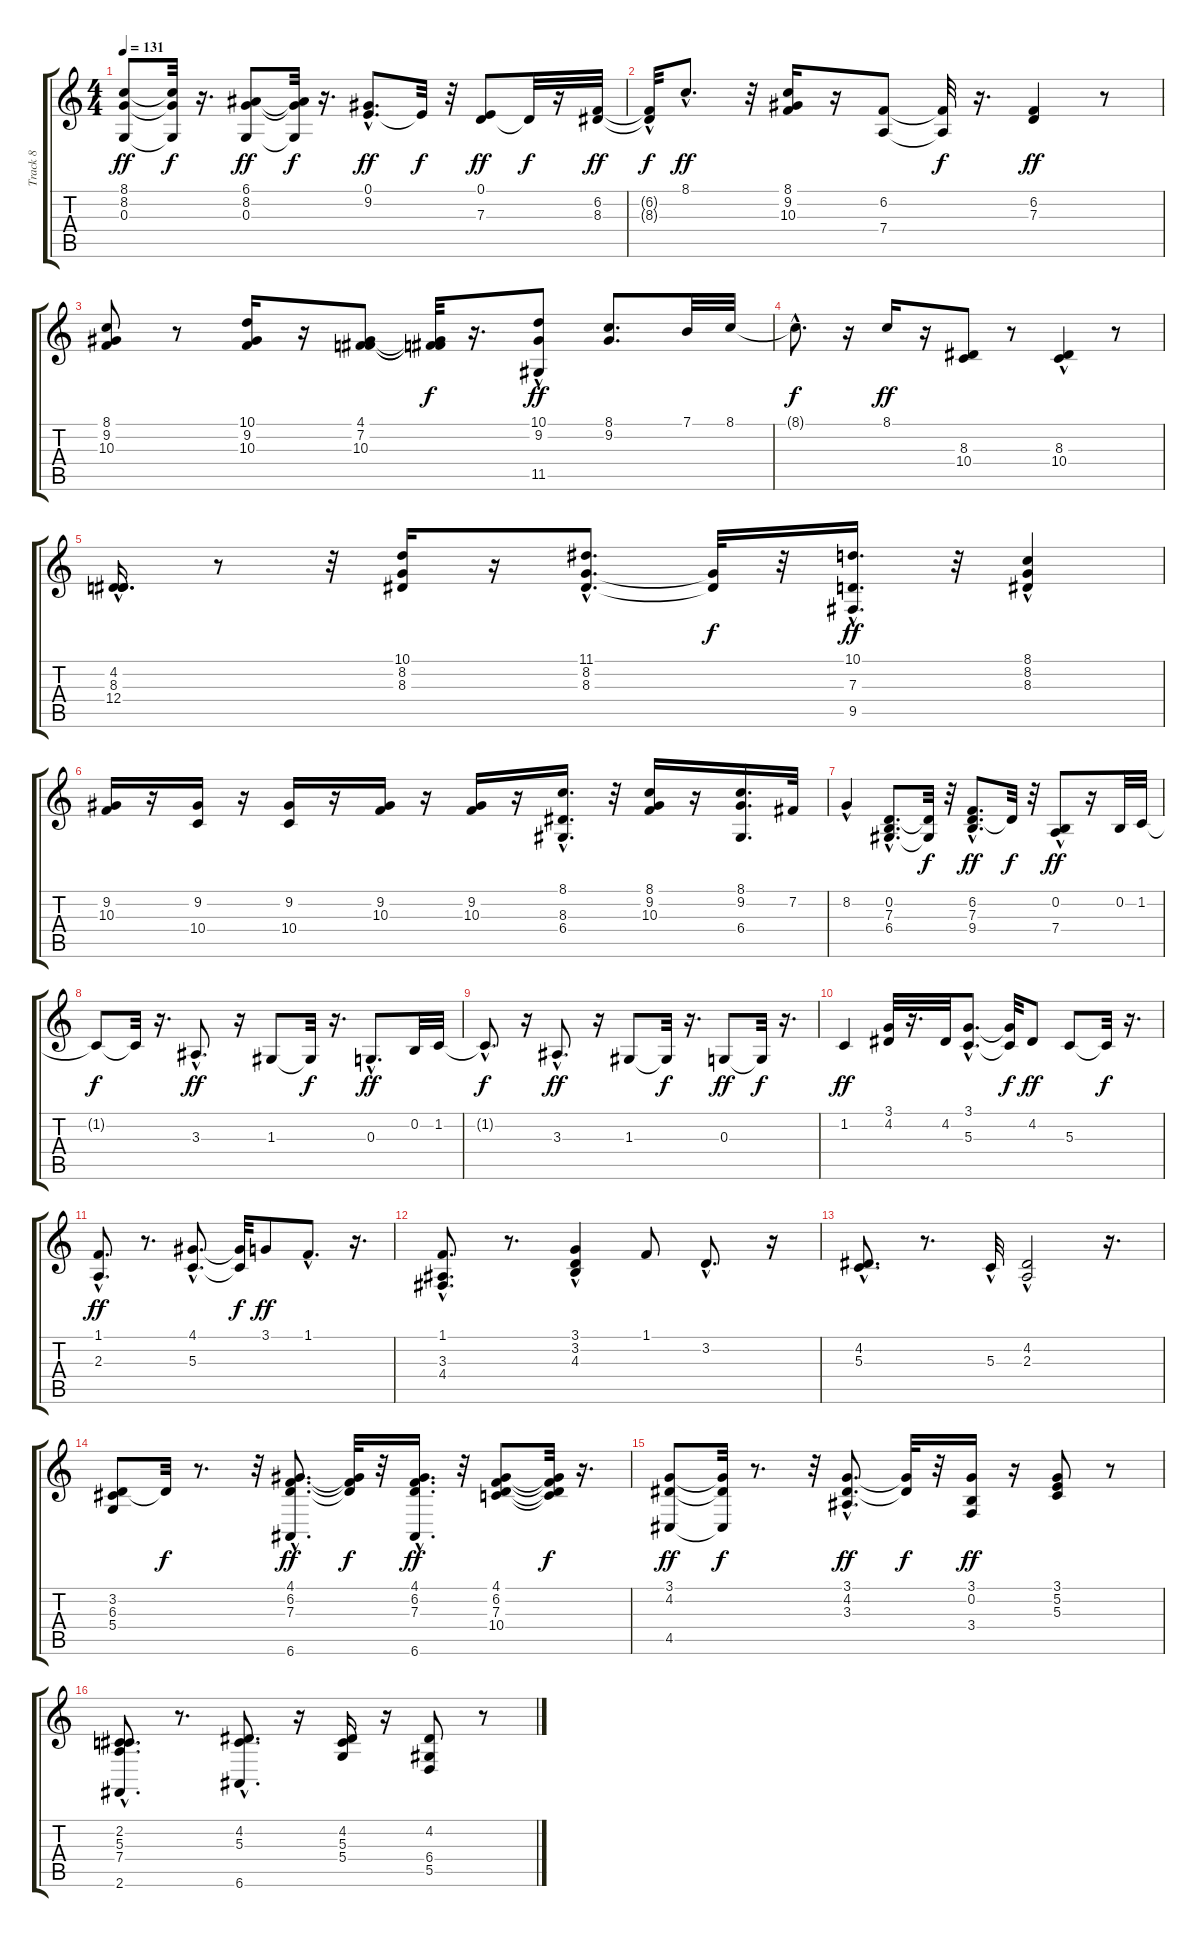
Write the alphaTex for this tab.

\track ("Track 8" "Track 8") {instrument acousticgrandpiano}
\staff {score tabs}
\tuning (E4 B3 G3 D3 A2 E2) {hide}
\ts (4 4)
\tempo 131
\clef g2
\ks c
(8.1 8.2 0.3).8{dy ff} (8.1{t} 8.2{t} 0.3{t}).32{dy f} r.16{d} (6.1 8.2 0.3).8{dy ff} (6.1{t} 8.2{t} 0.3{t}).32{dy f} r.16{d} (0.1{hac} 9.2).8{d dy ff} 0.1{t}.32{dy f} r.32 (0.1 7.3).8{dy ff} 7.3{t}.32{dy f} r.16 (6.2 8.3).32{dy ff} |
(6.2{hac t} 8.3{hac t}).32{dy f} 8.1{hac}.8{d dy ff} r.32 (8.1 9.2 10.3).16 r.16 (6.2 7.4).8 (6.2{t} 7.4{t}).32{dy f} r.16{d} (6.2 7.3).4{dy ff} r.8 |
(8.1 9.2 10.3).8 r.8 (10.1 9.2 10.3).16 r.16 (4.1 7.2 10.3).8 (4.1{t} 7.2{t} 10.3{t}).32{dy f} r.16{d} (10.1{hac} 9.2{hac} 11.5).8{dy ff} (8.1 9.2).8{d} 7.1.32 8.1.32 |
8.1{hac t}.8{d dy f} r.16 8.1.16{dy ff} r.16 (8.3 10.4).8 r.8 (8.3 10.4{hac}).4 r.8 |
(4.2{hac} 8.3{hac} 12.4{hac}).16{d} r.8 r.32 (10.1 8.2 8.3).16 r.16 (11.1{hac} 8.2{hac} 8.3{hac}).8{d} (8.2{t} 8.3{t}).32{dy f} r.32 (10.1{hac} 7.3{hac} 9.5{hac}).16{d dy ff} r.32 (8.1{hac} 8.2 8.3).4 |
(9.2 10.3).16 r.16 (9.2 10.4).16 r.16 (9.2 10.4).16 r.16 (9.2 10.3).16 r.16 (9.2 10.3).16 r.16 (8.1{hac} 8.3 6.4).16{d} r.32 (8.1 9.2 10.3).16 r.16 (8.1 9.2 6.4).16{d} 7.2.32 |
8.2{hac}.4 (0.2{hac} 7.3{hac} 6.4{hac}).8{d} (7.3{t} 6.4{t}).32{dy f} r.32 (6.2{hac} 7.3{hac} 9.4{hac}).8{d dy ff} 7.3{t}.32{dy f} r.32 (0.2 7.4{hac}).8{dy ff} r.16 0.2.32 1.2.32 |
1.2{t}.8{dy f} 1.2{t}.32 r.16{d} 3.3{hac}.8{d dy ff} r.16 1.3.8 1.3{t}.32{dy f} r.16{d} 0.3{hac}.8{d dy ff} 0.2.32 1.2.32 |
1.2{hac t}.8{d dy f} r.16 3.3{hac}.8{d dy ff} r.16 1.3.8 1.3{t}.32{dy f} r.16{d} 0.3.8{dy ff} 0.3{t}.32{dy f} r.16{d} |
1.2.4{dy ff} (3.1 4.2).32 r.16{d} 4.2.32 (3.1{hac} 5.3{hac}).8{d} (3.1{t} 5.3{t}).32{dy f} 4.2.8{dy ff} 5.3.8 5.3{t}.32{dy f} r.16{d} |
(1.1{hac} 2.3{hac}).8{d dy ff} r.8{d} (4.1{hac} 5.3{hac}).8{d} (4.1{t} 5.3{t}).32{dy f} 3.1.8{dy ff} 1.1{hac}.8{d} r.16{d} |
(1.1{hac} 3.3{hac} 4.4).8{d} r.8{d} (3.1{hac} 3.2 4.3).4 1.1.8 3.2{hac}.8{d} r.16 |
(4.2{hac} 5.3{hac}).8{d} r.8{d} 5.3{hac}.32 (4.2 2.3{hac}).2 r.16{d} |
(3.2 6.3 5.4).8 3.2{t}.32{dy f} r.8{d} r.32 (4.1{hac} 6.2{hac} 7.3{hac} 6.6{hac}).8{d dy ff} (4.1{t} 6.2{t} 7.3{t}).32{dy f} r.32 (4.1{hac} 6.2{hac} 7.3{hac} 6.6{hac}).16{d dy ff} r.32 (4.1 6.2 7.3 10.4).8 (4.1{t} 6.2{t} 7.3{t} 10.4{t}).32{dy f} r.16{d} |
(3.1 4.2 4.5).8{dy ff} (3.1{t} 4.2{t} 4.5{t}).32{dy f} r.8{d} r.32 (3.1{hac} 4.2{hac} 3.3{hac}).8{d dy ff} (3.1{t} 4.2{t}).32{dy f} r.32 (3.1 0.2 3.4).16{dy ff} r.16 (3.1 5.2 5.3).8 r.8 |
(2.2 5.3{hac} 7.4 2.6).8{d} r.8{d} (4.2{hac} 5.3{hac} 6.6{hac}).8{d} r.16 (4.2 5.3 5.4).16 r.16 (4.2 6.4 5.5).8 r.8
